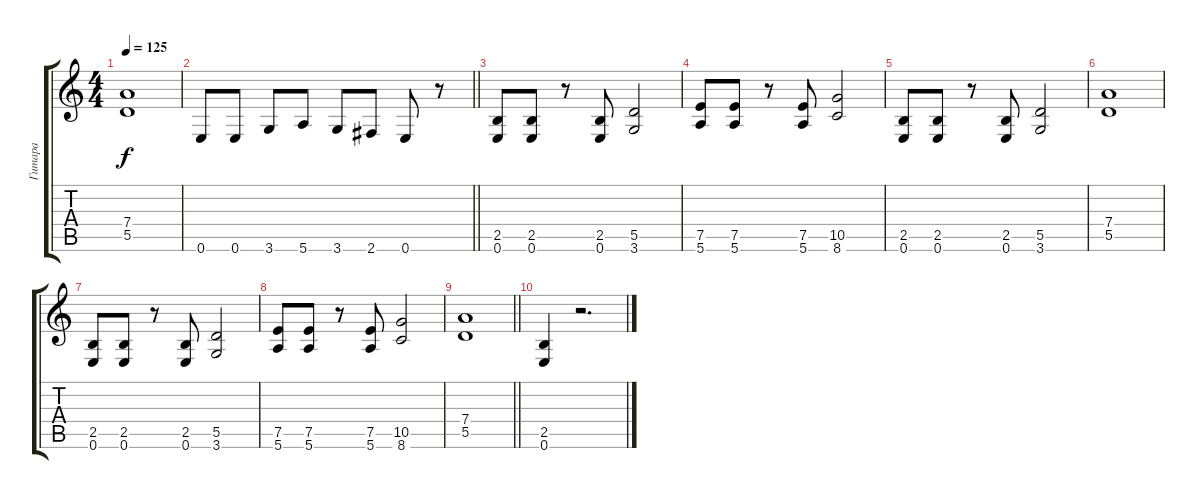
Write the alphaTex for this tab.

\track ("Гитара" "Гитара") {instrument distortionguitar}
\staff {score tabs}
\tuning (E4 B3 G3 D3 A2 E2) {hide}
\ts (4 4)
\tempo 125
\clef g2
\ks c
(7.4 5.5).1{dy f} |
\barLineRight lightlight
0.6.8 0.6.8 3.6.8 5.6.8 3.6.8 2.6.8 0.6.8 r.8 |
(2.5 0.6).8{volume 13 instrument distortionguitar} (2.5 0.6).8 r.8 (2.5 0.6).8 (5.5 3.6).2 |
(7.5 5.6).8 (7.5 5.6).8 r.8 (7.5 5.6).8 (10.5 8.6).2 |
(2.5 0.6).8 (2.5 0.6).8 r.8 (2.5 0.6).8 (5.5 3.6).2 |
(7.4 5.5).1 |
(2.5 0.6).8 (2.5 0.6).8 r.8 (2.5 0.6).8 (5.5 3.6).2 |
(7.5 5.6).8 (7.5 5.6).8 r.8 (7.5 5.6).8 (10.5 8.6).2 |
\barLineRight lightlight
(7.4 5.5).1 |
(2.5 0.6).4 r.2{d}
